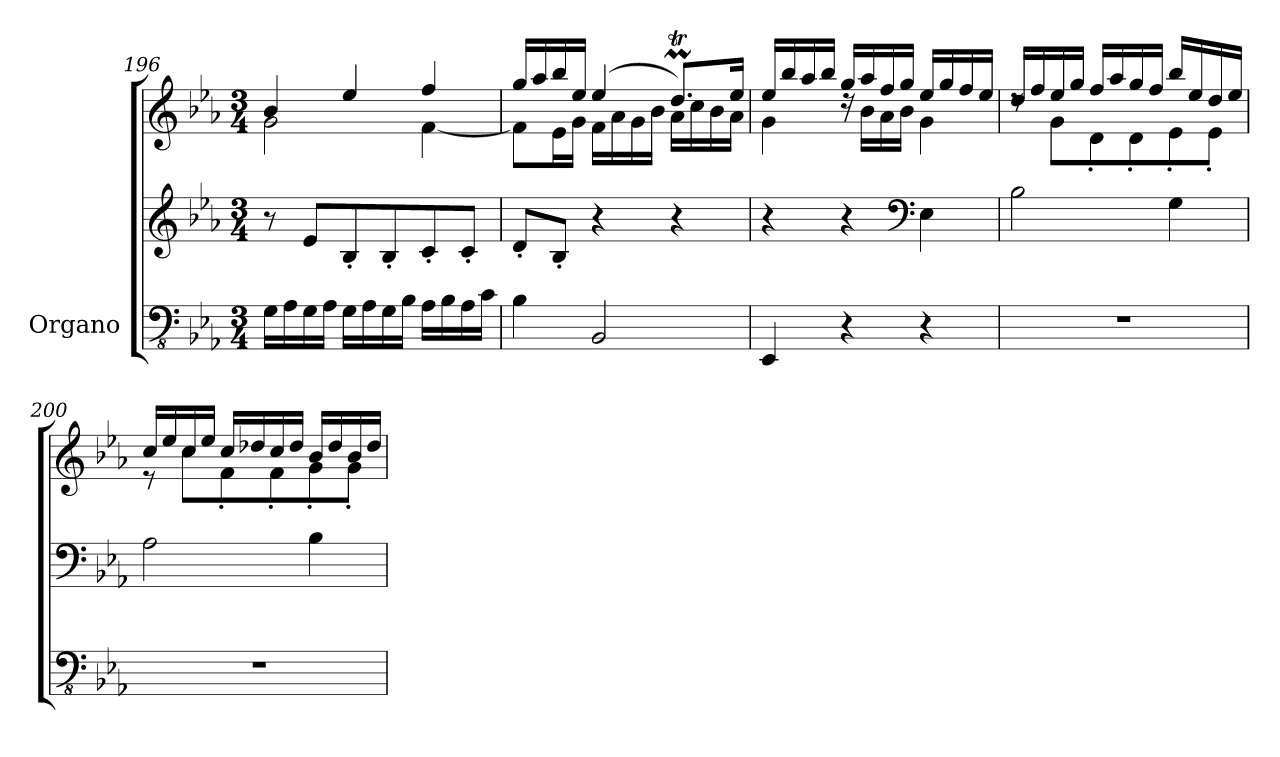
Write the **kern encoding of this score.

**kern	**kern	**kern
*part1	*part1	*part1
*staff3	*staff2	*staff1
*I"Organo	*	*
*clefFv4	*clefG2	*clefG2
*k[b-e-a-]	*k[b-e-a-]	*k[b-e-a-]
*M3/4	*M3/4	*M3/4
=196	=196	=196
*	*	*^
16GG\LL	8r	4b-/	2g\
16AA-\	.	.	.
16GG\	8e-/L	.	.
16AA-\JJ	.	.	.
16GG\LL	8B-'/	4ee-/	.
16AA-\	.	.	.
16GG\	8B-'/	.	.
16BB-\JJ	.	.	.
16AA-\LL	8c'/	4ff/	[4f\
16BB-\	.	.	.
16AA-\	8c'/J	.	.
16C\JJ	.	.	.
=197	=197	=197	=197
4BB-\	8d'/L	16gg/LL	8f\L]
.	.	16aa-/	.
.	8B-'/J	16bb-/	16e-\L
.	.	16ee-/JJ	16g\JJ
2BBB-/	4r	(4ee-/	16f\LL
.	.	.	16a-\
.	.	.	16g\
.	.	.	16b-\JJ
.	4r	8.ddmt/L)	16a-\LL
.	.	.	16cc\
.	.	.	16b-\
.	.	16ee-/Jk	16a-\JJ
!!LO:LB:g=z	!!
=198	=198	=198	=198
4EEE-/	4r	16ee-/LL	4g\
.	.	16bb-/	.
.	.	16aa-/	.
.	.	16bb-/JJ	.
4r	4r	16gg/LL	16rdd
.	.	16aa-/	16b-\LL
.	.	16ff/	16a-\
.	.	16gg/JJ	16b-\JJ
*	*clefF4	*	*
4r	4E-\	16ee-/LL	4g\
.	.	16gg/	.
.	.	16ff/	.
.	.	16ee-/JJ	.
=199	=199	=199	=199
2.r	2B-\	16dd/LL	8rdd
.	.	16ff/	.
.	.	16ee-/	8g\L
.	.	16gg/JJ	.
.	.	16ff/LL	8d'\
.	.	16aa-/	.
.	.	16gg/	8d'\
.	.	16ff/JJ	.
.	4G\	16bb-/LL	8e-'\
.	.	16ee-/	.
.	.	16dd/	8e-'\J
.	.	16ee-/JJ	.
=200	=200	=200	=200
2.r	2A-\	16cc/LL	8r
.	.	16ee-/	.
.	.	16cc/	8cc\L
.	.	16ee-/JJ	.
.	.	16cc/LL	8f'\
.	.	16dd-X/	.
.	.	16cc/	8f'\
.	.	16dd-/JJ	.
.	4B-\	16b-/LL	8g'\
.	.	16dd-/	.
.	.	16b-/	8g'\J
.	.	16dd-/JJ	.
*	*	*v	*v
=	=	=
*-	*-	*-
